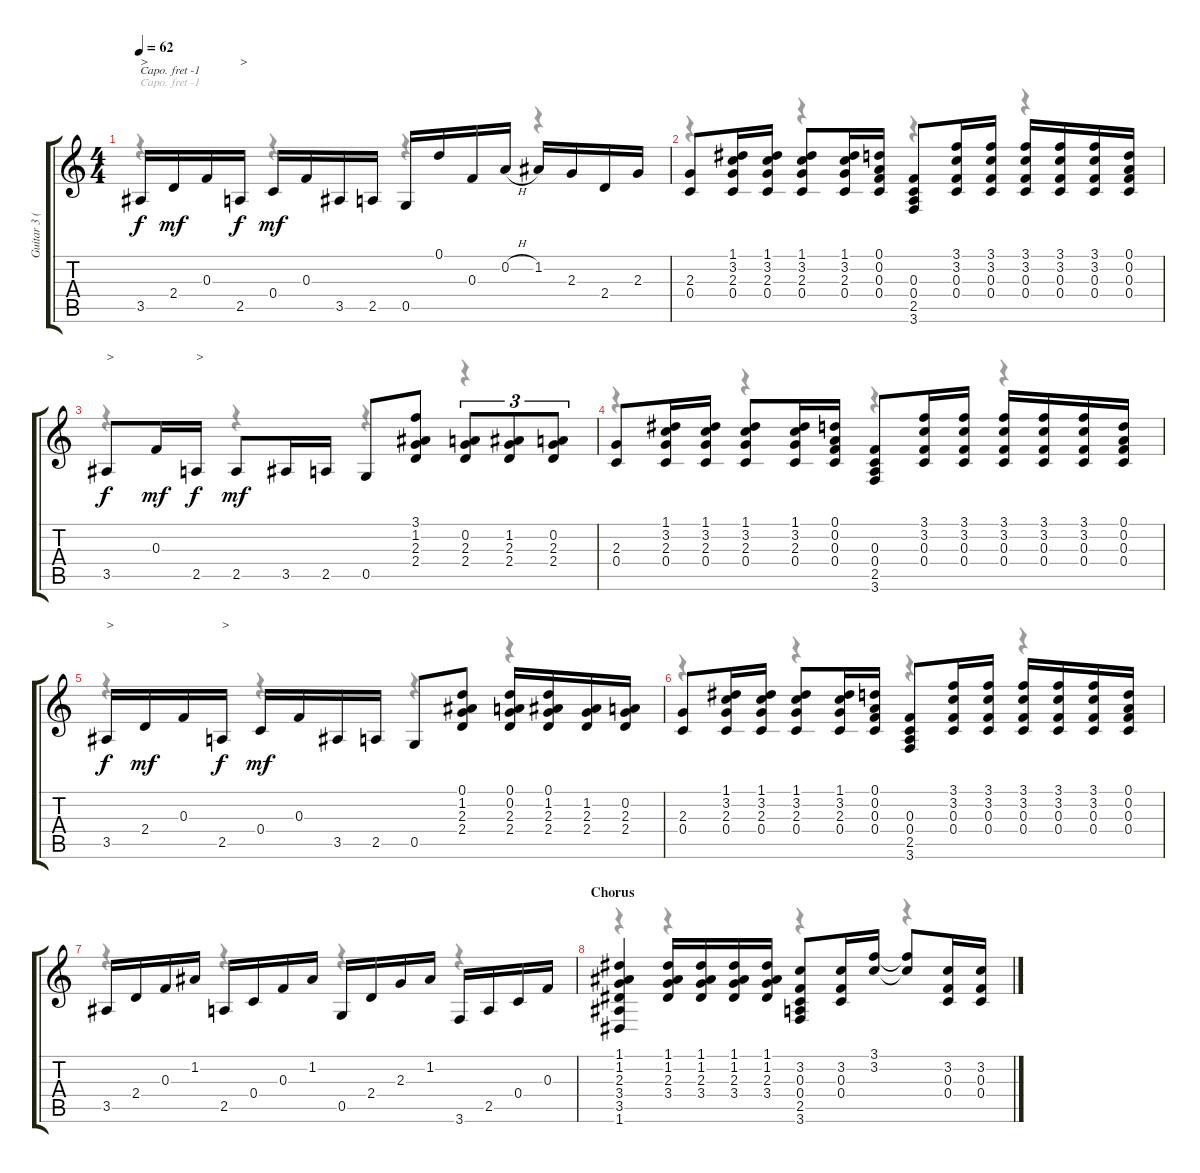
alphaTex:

\track ("Guitar 3 (Izzy)" "Guitar 3 (") {instrument electricguitarclean}
\staff {score tabs}
\capo -1
\tuning (Eb4 Bb3 Gb3 Db3 Ab2 Eb2) {hide}
\voice
\ts (4 4)
\tempo 62
\clef g2
\ks c
3.5.16{txt ">" dy f} 2.4.16{dy mf} 0.3.16 2.5.16{txt ">" dy f} 0.4.16{dy mf} 0.3.16 3.5.16 2.5.16 0.5.16 0.1.16 0.3.16 0.2{h}.16 1.2.16 2.3.16 2.4.16 2.3.16 |
(2.3 0.4).8 (1.1 3.2 2.3 0.4).16 (1.1 3.2 2.3 0.4).16 (1.1 3.2 2.3 0.4).8 (1.1 3.2 2.3 0.4).16 (0.1 0.2 0.3 0.4).16 (0.3 0.4 2.5 3.6).8 (3.1 3.2 0.3 0.4).16 (3.1 3.2 0.3 0.4).16 (3.1 3.2 0.3 0.4).16 (3.1 3.2 0.3 0.4).16 (3.1 3.2 0.3 0.4).16 (0.1 0.2 0.3 0.4).16 |
3.5.8{txt ">" dy f} 0.3.16{dy mf} 2.5.16{txt ">" dy f} 2.5.8{dy mf} 3.5.16 2.5.16 0.5.8 (3.1 1.2 2.3 2.4).8 (0.2 2.3 2.4).8{tu (3 2)} (1.2 2.3 2.4).8{tu (3 2)} (0.2 2.3 2.4).8{tu (3 2)} |
(2.3 0.4).8 (1.1 3.2 2.3 0.4).16 (1.1 3.2 2.3 0.4).16 (1.1 3.2 2.3 0.4).8 (1.1 3.2 2.3 0.4).16 (0.1 0.2 0.3 0.4).16 (0.3 0.4 2.5 3.6).8 (3.1 3.2 0.3 0.4).16 (3.1 3.2 0.3 0.4).16 (3.1 3.2 0.3 0.4).16 (3.1 3.2 0.3 0.4).16 (3.1 3.2 0.3 0.4).16 (0.1 0.2 0.3 0.4).16 |
3.5.16{txt ">" dy f} 2.4.16{dy mf} 0.3.16 2.5.16{txt ">" dy f} 0.4.16{dy mf} 0.3.16 3.5.16 2.5.16 0.5.8 (0.1 1.2 2.3 2.4).8 (0.1 0.2 2.3 2.4).16 (0.1 1.2 2.3 2.4).16 (1.2 2.3 2.4).16 (0.2 2.3 2.4).16 |
(2.3 0.4).8 (1.1 3.2 2.3 0.4).16 (1.1 3.2 2.3 0.4).16 (1.1 3.2 2.3 0.4).8 (1.1 3.2 2.3 0.4).16 (0.1 0.2 0.3 0.4).16 (0.3 0.4 2.5 3.6).8 (3.1 3.2 0.3 0.4).16 (3.1 3.2 0.3 0.4).16 (3.1 3.2 0.3 0.4).16 (3.1 3.2 0.3 0.4).16 (3.1 3.2 0.3 0.4).16 (0.1 0.2 0.3 0.4).16 |
3.5.16 2.4.16 0.3.16 1.2.16 2.5.16 0.4.16 0.3.16 1.2.16 0.5.16 2.4.16 2.3.16 1.2.16 3.6.16 2.5.16 0.4.16 0.3.16 |
\section ("" "Chorus")
(1.1 1.2 2.3 3.4 3.5 1.6).4 (1.1 1.2 2.3 3.4).16 (1.1 1.2 2.3 3.4).16 (1.1 1.2 2.3 3.4).16 (1.1 1.2 2.3 3.4).16 (3.2 0.3 0.4 2.5 3.6).8 (3.2 0.3 0.4).16 (3.1 3.2).16 (3.1{t} 3.2{t}).8 (3.2 0.3 0.4).16 (3.2 0.3 0.4).16
\voice
\clef g2
\ottava regular
\simile none
\ks c
r.4{dy f} r.4 r.4 r.4 |
r.4 r.4 r.4 r.4 |
r.4 r.4 r.4 r.4 |
r.4 r.4 r.4 r.4 |
r.4 r.4 r.4 r.4 |
r.4 r.4 r.4 r.4 |
r.4 r.4 r.4 r.4 |
r.4 r.4 r.4 r.4
